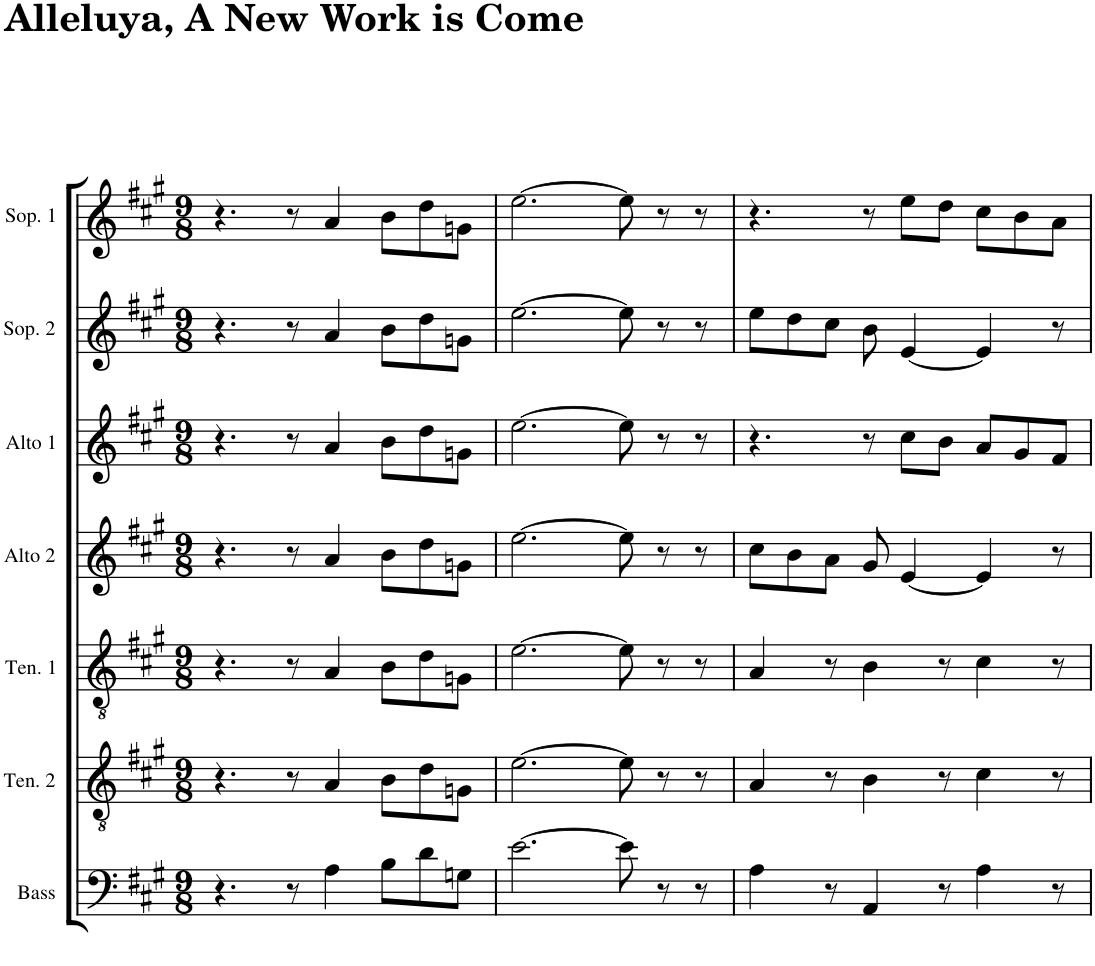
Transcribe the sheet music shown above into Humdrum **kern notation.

**kern	**kern	**kern	**kern	**kern	**kern	**kern
*part7	*part6	*part5	*part4	*part3	*part2	*part1
*staff7	*staff6	*staff5	*staff4	*staff3	*staff2	*staff1
*I"Bass	*I"Ten. 2	*I"Ten. 1	*I"Alto 2	*I"Alto 1	*I"Sop. 2	*I"Sop. 1
*I'B.	*I'T2	*I'T1	*I'A2	*I'A1	*I'S2	*I'S1
*clefF4	*clefGv2	*clefGv2	*clefG2	*clefG2	*clefG2	*clefG2
*k[f#c#g#]	*k[f#c#g#]	*k[f#c#g#]	*k[f#c#g#]	*k[f#c#g#]	*k[f#c#g#]	*k[f#c#g#]
*A:	*A:	*A:	*A:	*A:	*A:	*A:
*M9/8	*M9/8	*M9/8	*M9/8	*M9/8	*M9/8	*M9/8
=1	=1	=1	=1	=1	=1	=1
4.r	4.r	4.r	4.r	4.r	4.r	4.r
8r	8r	8r	8r	8r	8r	8r
4A\	4A/	4A/	4a/	4a/	4a/	4a/
8B\L	8B\L	8B\L	8b\L	8b\L	8b\L	8b\L
8d\	8d\	8d\	8dd\	8dd\	8dd\	8dd\
8Gn\J	8Gn\J	8Gn\J	8gn\J	8gn\J	8gn\J	8gn\J
=2	=2	=2	=2	=2	=2	=2
[2.e\	[2.e\	[2.e\	[2.ee\	[2.ee\	[2.ee\	[2.ee\
8e\]	8e\]	8e\]	8ee\]	8ee\]	8ee\]	8ee\]
8r	8r	8r	8r	8r	8r	8r
8r	8r	8r	8r	8r	8r	8r
=3	=3	=3	=3	=3	=3	=3
4A\	4A/	4A/	8cc#\L	4.r	8ee\L	4.r
.	.	.	8b\	.	8dd\	.
8r	8r	8r	8a\J	.	8cc#\J	.
4AA/	4B\	4B\	8g#/	8r	8b\	8r
.	.	.	[4e/	8cc#\L	[4e/	8ee\L
8r	8r	8r	.	8b\J	.	8dd\J
4A\	4c#\	4c#\	4e/]	8a/L	4e/]	8cc#\L
.	.	.	.	8g#/	.	8b\
8r	8r	8r	8r	8f#/J	8r	8a\J
=	=	=	=	=	=	=
*-	*-	*-	*-	*-	*-	*-
